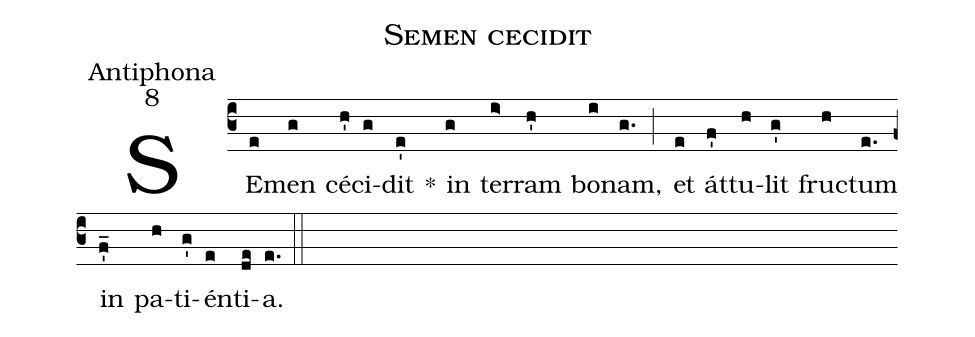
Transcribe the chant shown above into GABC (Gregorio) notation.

name:Semen cecidit;
office-part:Antiphona;
mode:8;
%%
(c3) SE(e)men(g) cé(h')ci(g)dit(e') *() in(g) ter(i>)ram(h') bo(i)nam,(g.) (;) et(e) át(f')tu(h)lit(g') fru(h)ctum(e.) in(f'_) pa(h)ti(g')én(e)ti(de)a.(e.) (::)
